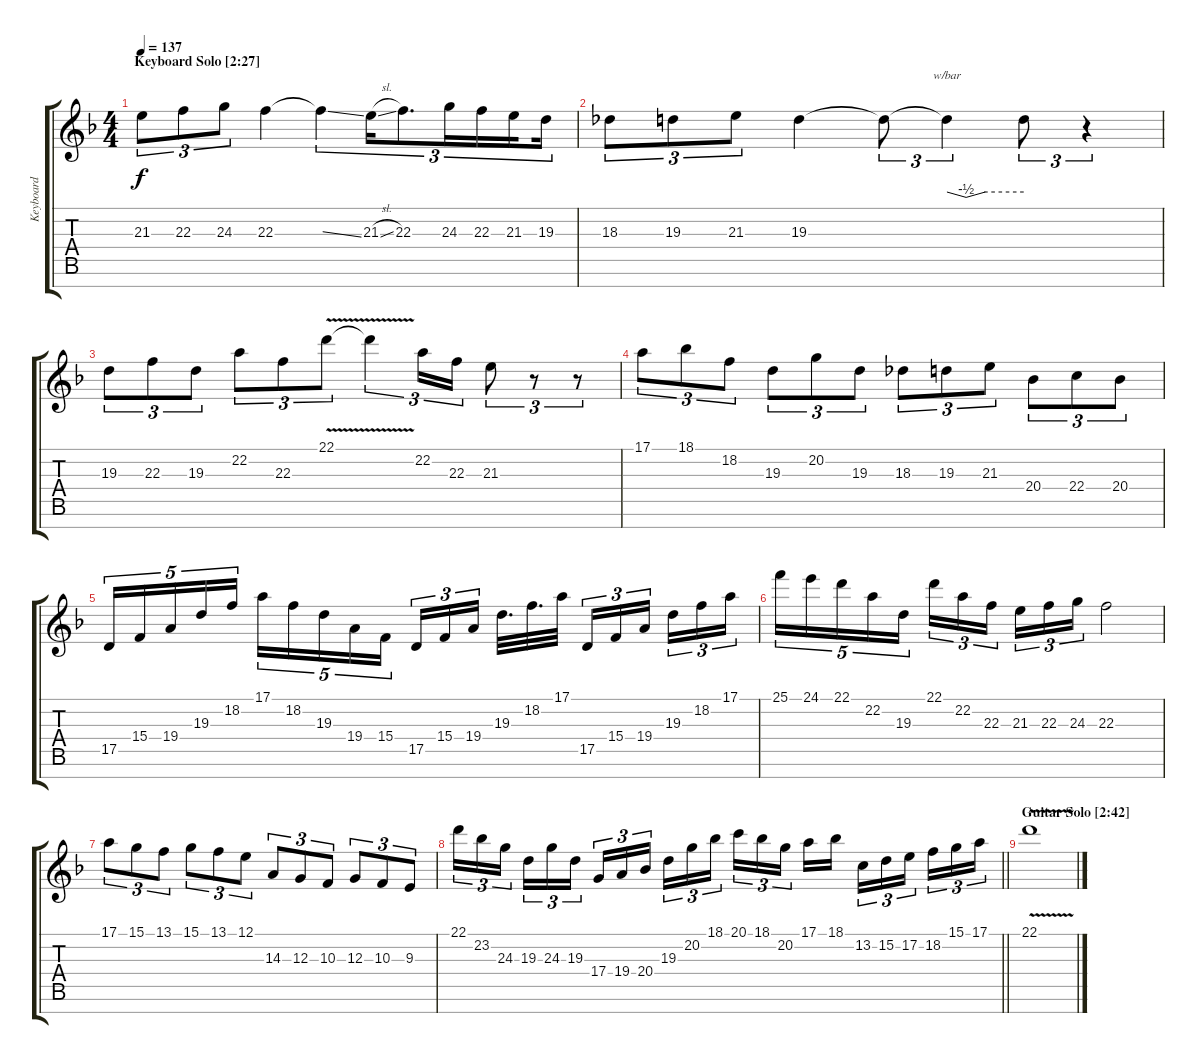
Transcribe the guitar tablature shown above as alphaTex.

\track ("Keyboard" "Keyboard") {instrument acousticgrandpiano}
\staff {score tabs}
\tuning (E4 B3 G3 D3 A2 E2 B1) {hide}
\ts (4 4)
\section ("" "Keyboard Solo [2:27]")
\tempo 137
\clef g2
\ks dminor
21.3.8{tu (3 2) dy f volume 13 balance 8 instrument lead2sawtooth} 22.3.8{tu (3 2)} 24.3.8{tu (3 2)} 22.3.4 22.3{ss t}.4{tu (3 2)} 21.3{sl}.16{tu (3 2)} 22.3.8{d tu (3 2)} 24.3.16{tu (3 2)} 22.3.16{tu (3 2)} 21.3.16{tu (3 2) beam splitsecondary} 19.3.16{tu (3 2)} |
18.3.8{tu (3 2)} 19.3.8{tu (3 2)} 21.3.8{tu (3 2)} 19.3.4 19.3{t}.8{tu (3 2)} 19.3{t}.4{tu (3 2) tbe (custom default 0 0 15 -2 30 0 60 0)} 19.3{t}.8{tu (3 2)} r.4{tu (3 2)} |
19.3.8{tu (3 2)} 22.3.8{tu (3 2)} 19.3.8{tu (3 2)} 22.2.8{tu (3 2)} 22.3.8{tu (3 2)} 22.1{v}.8{tu (3 2)} 22.1{t}.4{tu (3 2)} 22.2.16{tu (3 2)} 22.3.16{tu (3 2)} 21.3.8{tu (3 2)} r.8{tu (3 2)} r.8{tu (3 2)} |
17.1.8{tu (3 2)} 18.1.8{tu (3 2)} 18.2.8{tu (3 2)} 19.3.8{tu (3 2)} 20.2.8{tu (3 2)} 19.3.8{tu (3 2)} 18.3.8{tu (3 2)} 19.3.8{tu (3 2)} 21.3.8{tu (3 2)} 20.4.8{tu (3 2)} 22.4.8{tu (3 2)} 20.4.8{tu (3 2)} |
17.5.16{tu (5 4)} 15.4.16{tu (5 4)} 19.4.16{tu (5 4)} 19.3.16{tu (5 4)} 18.2.16{tu (5 4)} 17.1.16{tu (5 4)} 18.2.16{tu (5 4)} 19.3.16{tu (5 4)} 19.4.16{tu (5 4)} 15.4.16{tu (5 4)} 17.5.16{tu (3 2)} 15.4.16{tu (3 2)} 19.4.16{tu (3 2) beam splitsecondary} 19.3.32{d} 18.2.32{d} 17.1.32 17.5.16{tu (3 2)} 15.4.16{tu (3 2)} 19.4.16{tu (3 2) beam splitsecondary} 19.3.16{tu (3 2)} 18.2.16{tu (3 2)} 17.1.16{tu (3 2)} |
25.1.16{tu (5 4)} 24.1.16{tu (5 4)} 22.1.16{tu (5 4)} 22.2.16{tu (5 4)} 19.3.16{tu (5 4)} 22.1.16{tu (3 2)} 22.2.16{tu (3 2)} 22.3.16{tu (3 2) beam splitsecondary} 21.3.16{tu (3 2)} 22.3.16{tu (3 2)} 24.3.16{tu (3 2)} 22.3.2 |
17.1.8{tu (3 2)} 15.1.8{tu (3 2)} 13.1.8{tu (3 2)} 15.1.8{tu (3 2)} 13.1.8{tu (3 2)} 12.1.8{tu (3 2)} 14.3.8{tu (3 2)} 12.3.8{tu (3 2)} 10.3.8{tu (3 2)} 12.3.8{tu (3 2)} 10.3.8{tu (3 2)} 9.3.8{tu (3 2)} |
\barLineRight lightlight
22.1.16{tu (3 2)} 23.2.16{tu (3 2)} 24.3.16{tu (3 2) beam splitsecondary} 19.3.16{tu (3 2)} 24.3.16{tu (3 2)} 19.3.16{tu (3 2)} 17.4.16{tu (3 2)} 19.4.16{tu (3 2)} 20.4.16{tu (3 2) beam splitsecondary} 19.3.16{tu (3 2)} 20.2.16{tu (3 2)} 18.1.16{tu (3 2)} 20.1.16{tu (3 2)} 18.1.16{tu (3 2)} 20.2.16{tu (3 2) beam splitsecondary} 17.1.16 18.1.16 13.2.16{tu (3 2)} 15.2.16{tu (3 2)} 17.2.16{tu (3 2) beam splitsecondary} 18.2.16{tu (3 2)} 15.1.16{tu (3 2)} 17.1.16{tu (3 2)} |
\section ("" "Guitar Solo [2:42]")
22.1{v}.1
